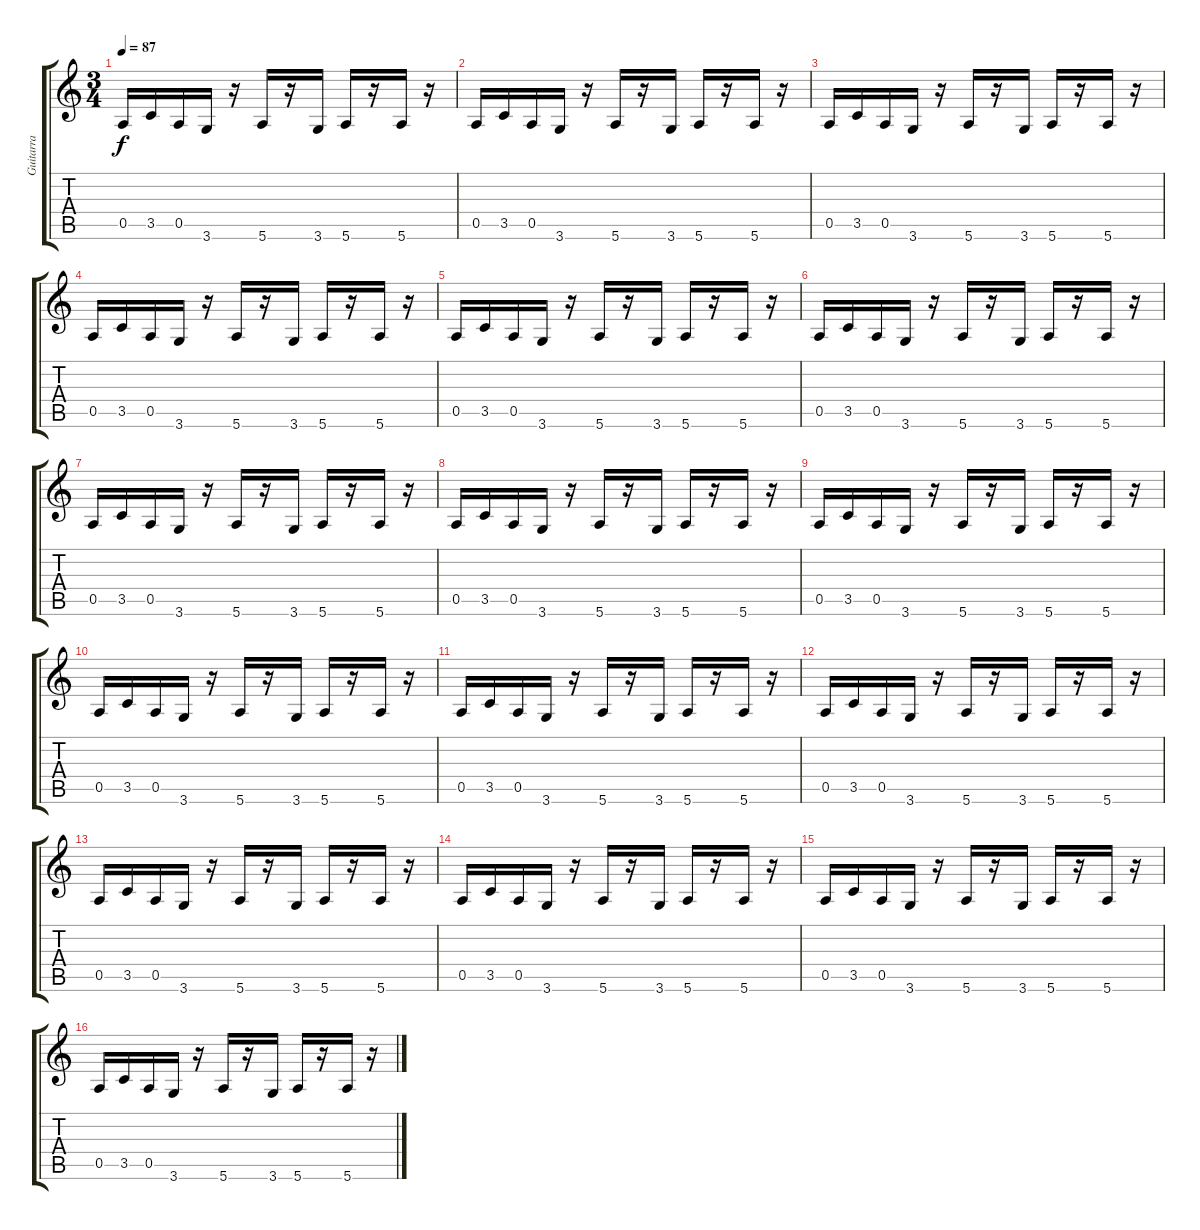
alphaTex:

\track ("Guitarra" "Guitarra") {instrument distortionguitar}
\staff {score tabs}
\tuning (E4 B3 G3 D3 A2 E2) {hide}
\ts (3 4)
\tempo 87
\clef g2
\ks c
0.5.16{dy f} 3.5.16 0.5.16 3.6.16 r.16 5.6.16 r.16 3.6.16 5.6.16 r.16 5.6.16 r.16 |
0.5.16 3.5.16 0.5.16 3.6.16 r.16 5.6.16 r.16 3.6.16 5.6.16 r.16 5.6.16 r.16 |
0.5.16 3.5.16 0.5.16 3.6.16 r.16 5.6.16 r.16 3.6.16 5.6.16 r.16 5.6.16 r.16 |
0.5.16 3.5.16 0.5.16 3.6.16 r.16 5.6.16 r.16 3.6.16 5.6.16 r.16 5.6.16 r.16 |
0.5.16 3.5.16 0.5.16 3.6.16 r.16 5.6.16 r.16 3.6.16 5.6.16 r.16 5.6.16 r.16 |
0.5.16 3.5.16 0.5.16 3.6.16 r.16 5.6.16 r.16 3.6.16 5.6.16 r.16 5.6.16 r.16 |
0.5.16 3.5.16 0.5.16 3.6.16 r.16 5.6.16 r.16 3.6.16 5.6.16 r.16 5.6.16 r.16 |
0.5.16 3.5.16 0.5.16 3.6.16 r.16 5.6.16 r.16 3.6.16 5.6.16 r.16 5.6.16 r.16 |
0.5.16 3.5.16 0.5.16 3.6.16 r.16 5.6.16 r.16 3.6.16 5.6.16 r.16 5.6.16 r.16 |
0.5.16 3.5.16 0.5.16 3.6.16 r.16 5.6.16 r.16 3.6.16 5.6.16 r.16 5.6.16 r.16 |
0.5.16 3.5.16 0.5.16 3.6.16 r.16 5.6.16 r.16 3.6.16 5.6.16 r.16 5.6.16 r.16 |
0.5.16 3.5.16 0.5.16 3.6.16 r.16 5.6.16 r.16 3.6.16 5.6.16 r.16 5.6.16 r.16 |
0.5.16 3.5.16 0.5.16 3.6.16 r.16 5.6.16 r.16 3.6.16 5.6.16 r.16 5.6.16 r.16 |
0.5.16 3.5.16 0.5.16 3.6.16 r.16 5.6.16 r.16 3.6.16 5.6.16 r.16 5.6.16 r.16 |
0.5.16 3.5.16 0.5.16 3.6.16 r.16 5.6.16 r.16 3.6.16 5.6.16 r.16 5.6.16 r.16 |
0.5.16 3.5.16 0.5.16 3.6.16 r.16 5.6.16 r.16 3.6.16 5.6.16 r.16 5.6.16 r.16
